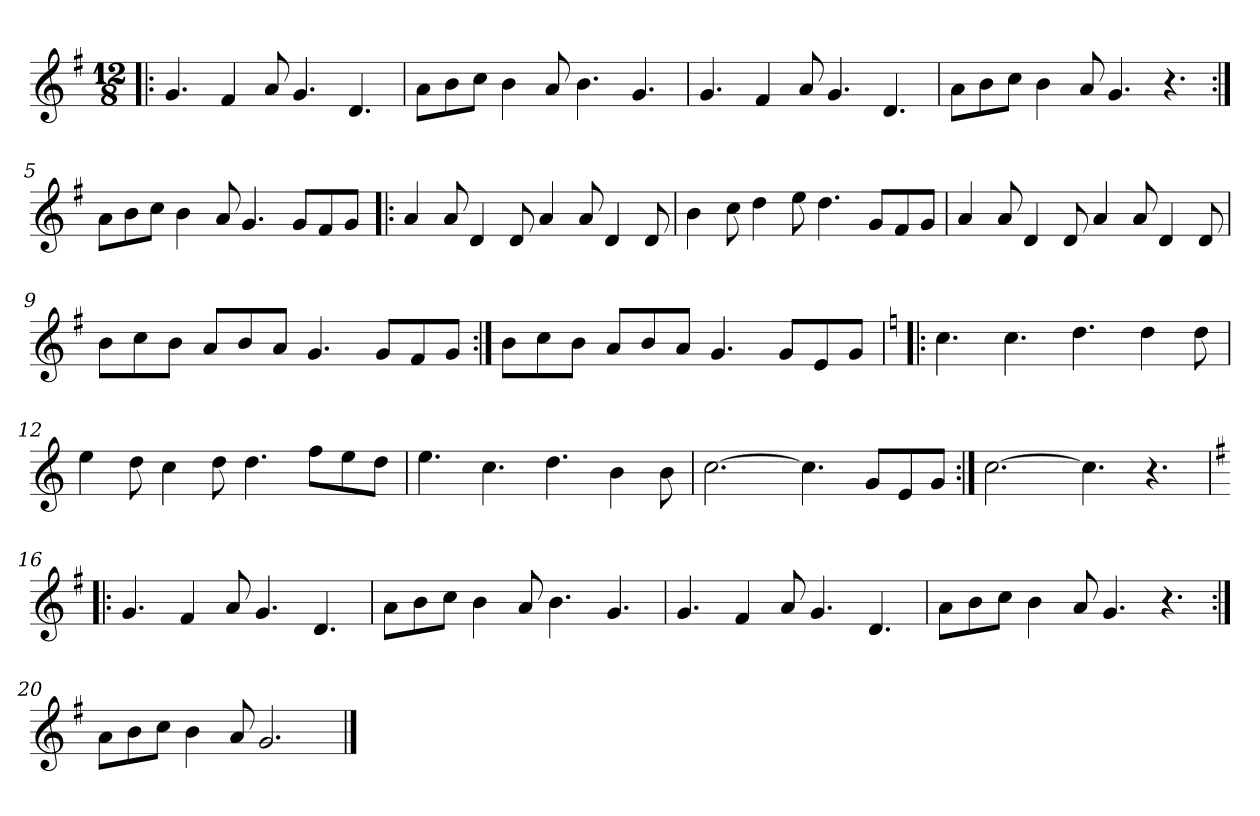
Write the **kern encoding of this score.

**kern
*part1
*staff1
*clefG2
*k[f#]
*G:
*M12/8
=1!|:
4.g/
4f#/
8a/
4.g/
4.d/
=2
8a\L
8b\
8cc\J
4b\
8a/
4.b\
4.g/
=3
4.g/
4f#/
8a/
4.g/
4.d/
=4
8a\L
8b\
8cc\J
4b\
8a/
4.g/
4.r
!!LO:LB:g=z
=5:|!
8a\L
8b\
8cc\J
4b\
8a/
4.g/
8g/L
8f#/
8g/J
=6!|:
4a/
8a/
4d/
8d/
4a/
8a/
4d/
8d/
=7
4b\
8cc\
4dd\
8ee\
4.dd\
8g/L
8f#/
8g/J
=8
4a/
8a/
4d/
8d/
4a/
8a/
4d/
8d/
!!LO:LB:g=z
=9
8b\L
8cc\
8b\J
8a/L
8b/
8a/J
4.g/
8g/L
8f#/
8g/J
=10:|!
8b\L
8cc\
8b\J
8a/L
8b/
8a/J
4.g/
8g/L
8e/
8g/J
=11!|:
*k[]
*C:
4.cc\
4.cc\
4.dd\
4dd\
8dd\
=12
4ee\
8dd\
4cc\
8dd\
4.dd\
8ff\L
8ee\
8dd\J
!!LO:LB:g=z
=13
4.ee\
4.cc\
4.dd\
4b\
8b\
=14
[2.cc\
4.cc\]
8g/L
8e/
8g/J
=15:|!
[2.cc\
4.cc\]
4.r
=16!|:
*k[f#]
*G:
4.g/
4f#/
8a/
4.g/
4.d/
=17
8a\L
8b\
8cc\J
4b\
8a/
4.b\
4.g/
=18
4.g/
4f#/
8a/
4.g/
4.d/
!!LO:LB:g=z
=19
8a\L
8b\
8cc\J
4b\
8a/
4.g/
4.r
=20:|!
8a\L
8b\
8cc\J
4b\
8a/
2.g/
==
*-
